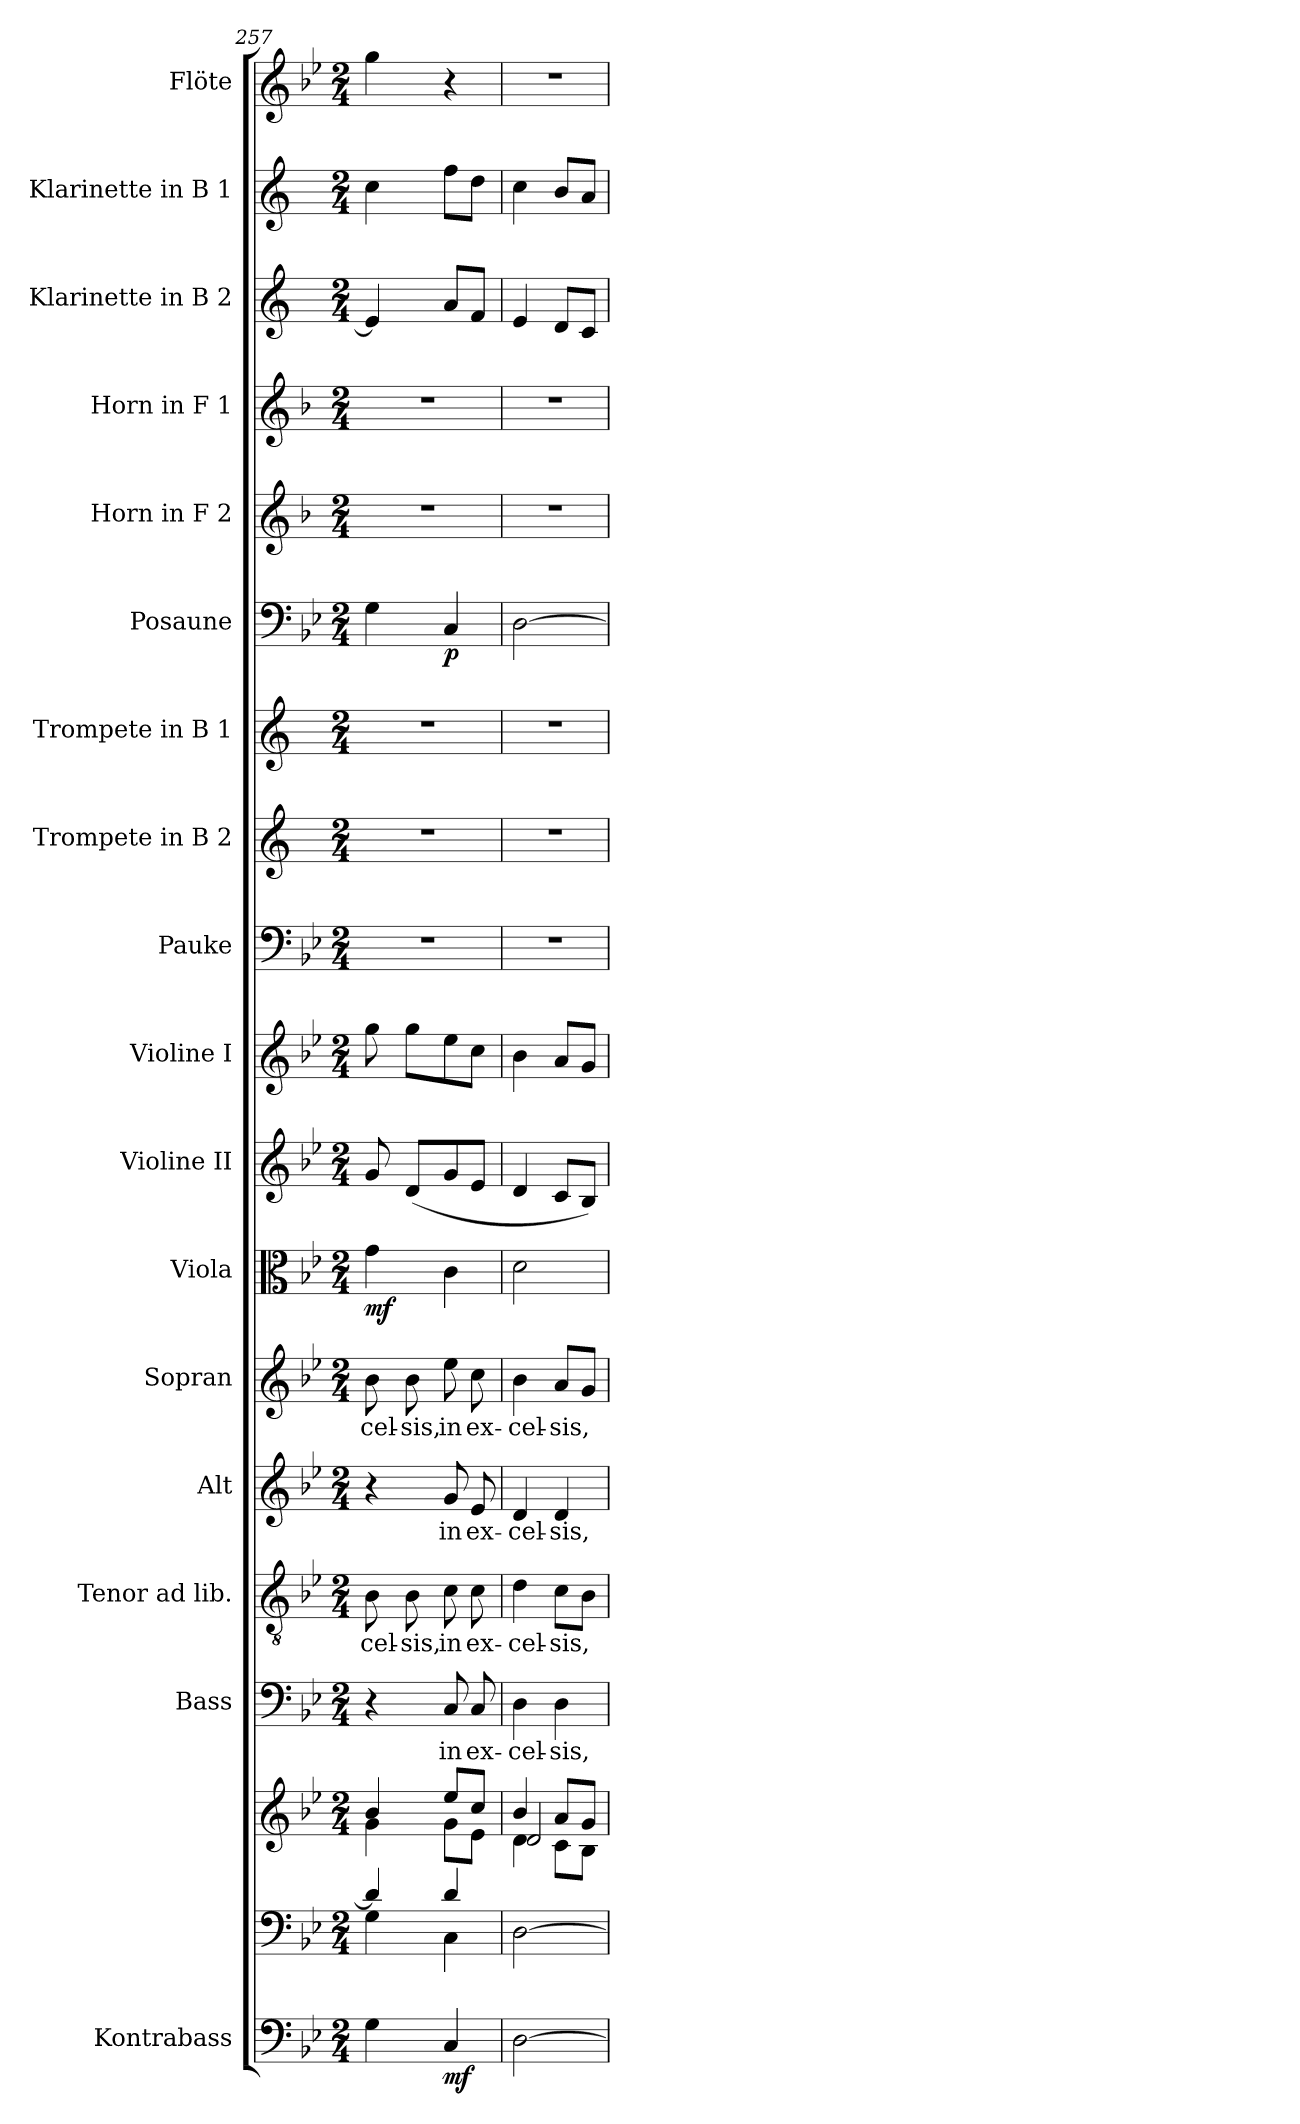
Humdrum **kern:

**kern	**dynam	**kern	**kern	**kern	**text	**kern	**text	**kern	**text	**kern	**text	**kern	**dynam	**kern	**kern	**kern	**kern	**kern	**kern	**dynam	**kern	**kern	**kern	**kern	**kern
*part18	*part18	*part17	*part17	*part16	*part16	*part15	*part15	*part14	*part14	*part13	*part13	*part12	*part12	*part11	*part10	*part9	*part8	*part7	*part6	*part6	*part5	*part4	*part3	*part2	*part1
*staff19	*staff19	*staff18	*staff17	*staff16	*staff16	*staff15	*staff15	*staff14	*staff14	*staff13	*staff13	*staff12	*staff12	*staff11	*staff10	*staff9	*staff8	*staff7	*staff6	*staff6	*staff5	*staff4	*staff3	*staff2	*staff1
*I"Kontrabass	*	*	*	*I"Bass	*	*I"Tenor ad lib.	*	*I"Alt	*	*I"Sopran	*	*I"Viola	*	*I"Violine II	*I"Violine I	*I"Pauke	*I"Trompete in B 2	*I"Trompete in B 1	*I"Posaune	*	*I"Horn in F 2	*I"Horn in F 1	*I"Klarinette in B 2	*I"Klarinette in B 1	*I"Flöte
*I'Kb.	*	*	*	*I'B	*	*I'T	*	*I'A	*	*I'S	*	*I'Vla.	*	*I'Vl. II	*I'Vl. I	*I'Pk.	*	*	*I'Pos.	*	*I'Hrn. 2	*I'Hrn. 1	*	*	*I'Fl.
*clefF4	*	*clefF4	*clefG2	*clefF4	*	*clefGv2	*	*clefG2	*	*clefG2	*	*clefC3	*	*clefG2	*clefG2	*clefF4	*clefG2	*clefG2	*clefF4	*	*clefG2	*clefG2	*clefG2	*clefG2	*clefG2
*ITrd7c12	*	*	*	*	*	*	*	*	*	*	*	*	*	*	*	*	*ITrd1c2	*ITrd1c2	*	*	*ITrd4c7	*ITrd4c7	*ITrd1c2	*ITrd1c2	*
*k[b-e-]	*	*k[b-e-]	*k[b-e-]	*k[b-e-]	*	*k[b-e-]	*	*k[b-e-]	*	*k[b-e-]	*	*k[b-e-]	*	*k[b-e-]	*k[b-e-]	*k[b-e-]	*k[b-e-]	*k[b-e-]	*k[b-e-]	*	*k[b-e-]	*k[b-e-]	*k[b-e-]	*k[b-e-]	*k[b-e-]
*B-:	*	*B-:	*B-:	*B-:	*	*B-:	*	*B-:	*	*B-:	*	*B-:	*	*B-:	*B-:	*B-:	*B-:	*B-:	*B-:	*	*B-:	*B-:	*B-:	*B-:	*B-:
*M2/4	*	*M2/4	*M2/4	*M2/4	*	*M2/4	*	*M2/4	*	*M2/4	*	*M2/4	*	*M2/4	*M2/4	*M2/4	*M2/4	*M2/4	*M2/4	*	*M2/4	*M2/4	*M2/4	*M2/4	*M2/4
=257	=257	=257	=257	=257	=257	=257	=257	=257	=257	=257	=257	=257	=257	=257	=257	=257	=257	=257	=257	=257	=257	=257	=257	=257	=257
*	*	*^	*^	*	*	*	*	*	*	*	*	*	*	*	*	*	*	*	*	*	*	*	*	*	*
!	!	!	!	!	!	!	!	!	!LO:LY:b	!	!	!	!LO:LY:b	!	!LO:DY:b	!	!	!	!	!	!	!	!	!	!	!	!
4GG\	.	4d/]	4G\	4b-/	4g\	4r	.	8B-\	-cel-	4r	.	8b-\	-cel-	4g\	mf	8g/	8gg\	2r	2r	2r	4G\	.	2r	2r	4d/]	4b-\	4gg\
!	!	!	!	!	!	!	!	!	!LO:LY:b	!	!	!	!LO:LY:b	!	!	!	!	!	!	!	!	!	!	!	!	!	!
.	.	.	.	.	.	.	.	8B-\	-sis,	.	.	8b-\	-sis,	.	.	(<8d/L	8gg\L	.	.	.	.	.	.	.	.	.	.
!	!LO:DY:b	!	!	!	!	!	!LO:LY:b	!	!LO:LY:b	!	!LO:LY:b	!	!LO:LY:b	!	!	!	!	!	!	!	!	!LO:DY:b	!	!	!	!	!
4CC/	mf	4d/	4C\	8ee-/L	8g\L	8C/	in	8c\	in	8g/	in	8ee-\	in	4c\	.	8g/	8ee-\	.	.	.	4C/	p	.	.	8g/L	8ee-\L	4r
!	!	!	!	!	!	!	!LO:LY:b	!	!LO:LY:b	!	!LO:LY:b	!	!LO:LY:b	!	!	!	!	!	!	!	!	!	!	!	!	!	!
.	.	.	.	8cc/J	8e-\J	8C/	ex-	8c\	ex-	8e-/	ex-	8cc\	ex-	.	.	8e-/J	8cc\J	.	.	.	.	.	.	.	8e-/J	8cc\J	.
*	*	*v	*v	*	*	*	*	*	*	*	*	*	*	*	*	*	*	*	*	*	*	*	*	*	*	*	*
=258	=258	=258	=258	=258	=258	=258	=258	=258	=258	=258	=258	=258	=258	=258	=258	=258	=258	=258	=258	=258	=258	=258	=258	=258	=258	=258
*	*	*	*	*^	*	*	*	*	*	*	*	*	*	*	*	*	*	*	*	*	*	*	*	*	*	*
!	!	!	!	!	!	!	!LO:LY:b	!	!LO:LY:b	!	!LO:LY:b	!	!LO:LY:b	!	!	!	!	!	!	!	!	!	!	!	!	!	!
[2DD\	.	[2D\	4b-/	4d\	2d/	4D\	-cel-	4d\	-cel-	4d/	-cel-	4b-\	-cel-	2d\	.	4d/	4b-\	2r	2r	2r	[2D\	.	2r	2r	4d/	4b-\	2r
!	!	!	!	!	!	!	!LO:LY:b	!	!LO:LY:b	!	!LO:LY:b	!	!LO:LY:b	!	!	!	!	!	!	!	!	!	!	!	!	!	!
.	.	.	8a/L	8c\L	.	4D\	-sis,	8c\L	-sis,	4d/	-sis,	8a/L	-sis,	.	.	8c/L	8a/L	.	.	.	.	.	.	.	8c/L	8a/L	.
.	.	.	8g/J	8B-\J	.	.	.	8B-\J	.	.	.	8g/J	.	.	.	8B-/J)	8g/J	.	.	.	.	.	.	.	8B-/J	8g/J	.
*	*	*	*v	*v	*v	*	*	*	*	*	*	*	*	*	*	*	*	*	*	*	*	*	*	*	*	*	*
=	=	=	=	=	=	=	=	=	=	=	=	=	=	=	=	=	=	=	=	=	=	=	=	=	=
*-	*-	*-	*-	*-	*-	*-	*-	*-	*-	*-	*-	*-	*-	*-	*-	*-	*-	*-	*-	*-	*-	*-	*-	*-	*-
